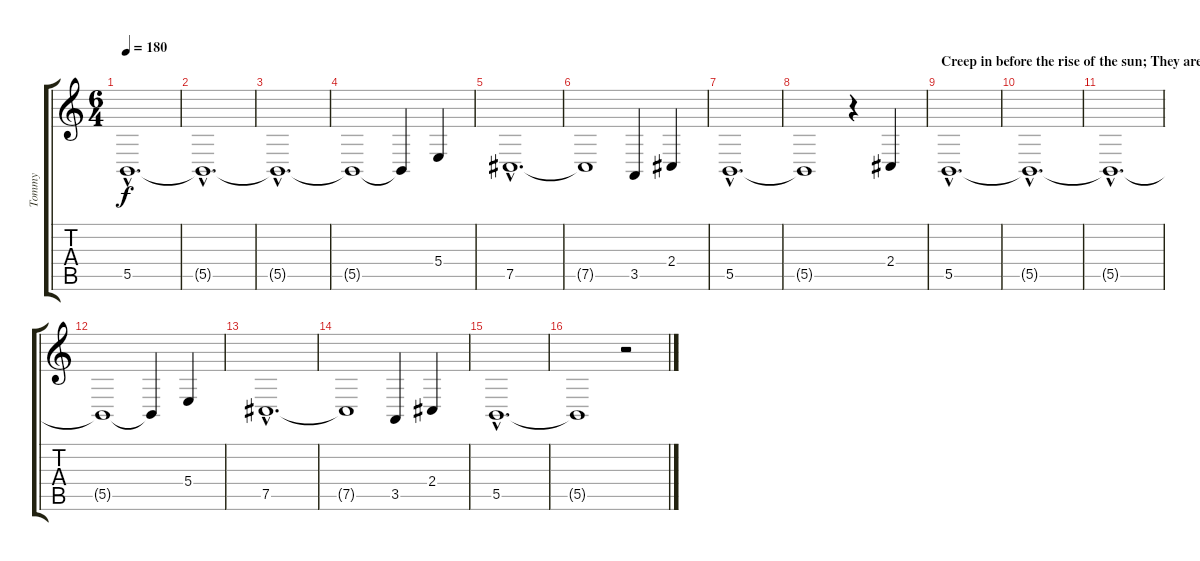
\track ("Tommy" "Tommy") {instrument churchorgan}
\staff {score tabs}
\tuning (Db4 Ab3 E3 B2 Gb2 Db2) {hide}
\ts (6 4)
\tempo 180
\clef g2
\ks c
5.5{hac}.1{d dy f} |
5.5{hac t}.1{d} |
5.5{hac t}.1{d} |
5.5{t}.1 5.5{t}.4 5.4.4 |
7.5{hac}.1{d} |
7.5{t}.1 3.5.4 2.4.4 |
5.5{hac}.1{d} |
5.5{t}.1 r.4 2.4.4 |
\section ("" "Creep in before the rise of the sun; They are sleeping; Holding eachother like its the last; And it ÿ\u0000\u0000\u0000üã4\u000eÔ\u0001\u000f valve; Fill the room; Say goodbye to everything")
5.5{hac}.1{d} |
5.5{hac t}.1{d} |
5.5{hac t}.1{d} |
5.5{t}.1 5.5{t}.4 5.4.4 |
7.5{hac}.1{d} |
7.5{t}.1 3.5.4 2.4.4 |
5.5{hac}.1{d} |
5.5{t}.1 r.2
